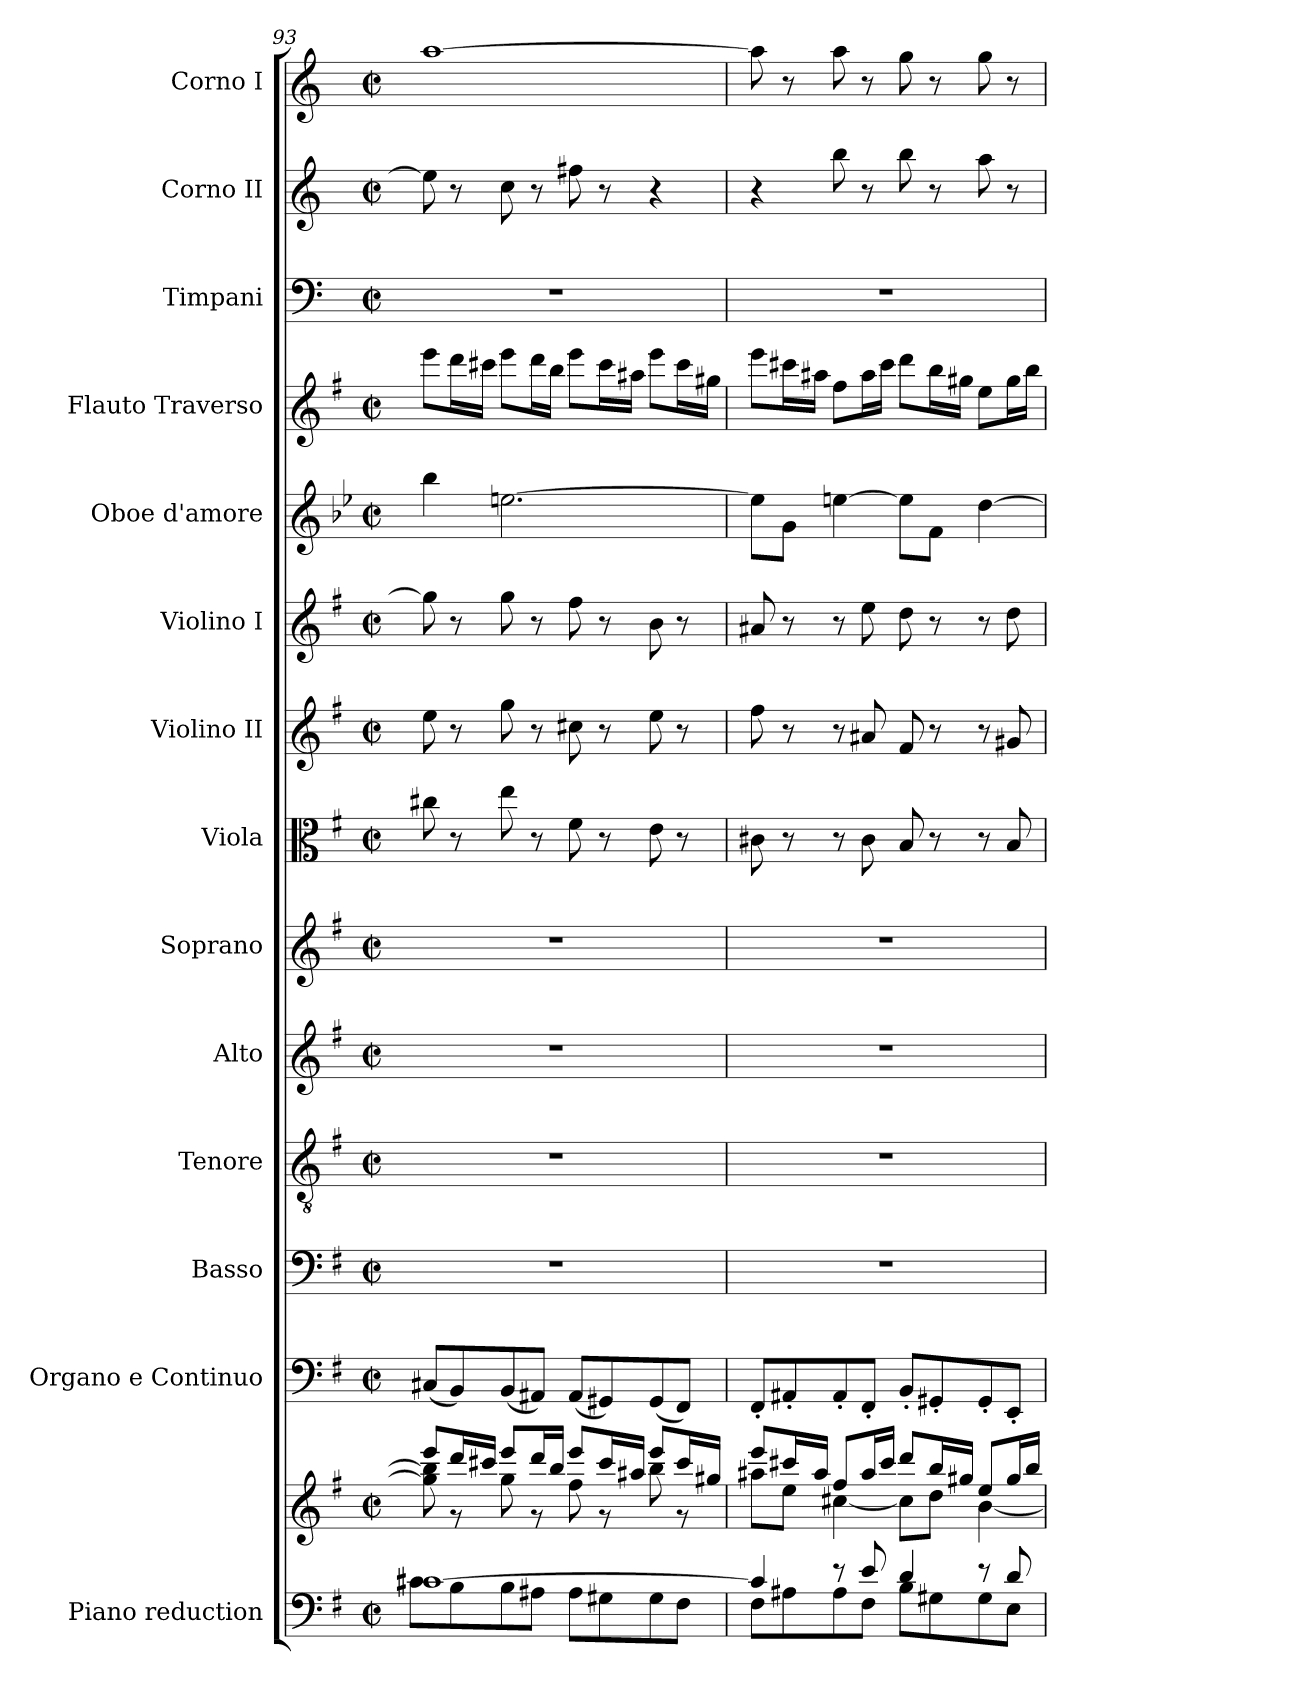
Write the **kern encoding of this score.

**kern	**kern	**kern	**kern	**kern	**kern	**kern	**kern	**kern	**kern	**kern	**kern	**kern	**kern	**kern
*part14	*part14	*part13	*part12	*part11	*part10	*part9	*part8	*part7	*part6	*part5	*part4	*part3	*part2	*part1
*staff15	*staff14	*staff13	*staff12	*staff11	*staff10	*staff9	*staff8	*staff7	*staff6	*staff5	*staff4	*staff3	*staff2	*staff1
*I"Piano reduction	*	*I"Organo e Continuo	*I"Basso	*I"Tenore	*I"Alto	*I"Soprano	*I"Viola	*I"Violino II	*I"Violino I	*I"Oboe d'amore	*I"Flauto Traverso	*I"Timpani	*I"Corno II	*I"Corno I
*I'Pno	*	*	*	*	*	*	*	*	*	*I'Ob	*I'Fl	*I'Timp	*	*
*clefF4	*clefG2	*clefF4	*clefF4	*clefGv2	*clefG2	*clefG2	*clefC3	*clefG2	*clefG2	*clefG2	*clefG2	*clefF4	*clefG2	*clefG2
*	*	*	*	*	*	*	*	*	*	*ITrd2c3	*	*	*ITrd3c5	*ITrd3c5
*k[f#]	*k[f#]	*k[f#]	*k[f#]	*k[f#]	*k[f#]	*k[f#]	*k[f#]	*k[f#]	*k[f#]	*k[f#]	*k[f#]	*k[]	*k[f#]	*k[f#]
*M2/2	*M2/2	*M2/2	*M2/2	*M2/2	*M2/2	*M2/2	*M2/2	*M2/2	*M2/2	*M2/2	*M2/2	*M2/2	*M2/2	*M2/2
*met(c|)	*met(c|)	*met(c|)	*met(c|)	*met(c|)	*met(c|)	*met(c|)	*met(c|)	*met(c|)	*met(c|)	*met(c|)	*met(c|)	*met(c|)	*met(c|)	*met(c|)
=93	=93	=93	=93	=93	=93	=93	=93	=93	=93	=93	=93	=93	=93	=93
*^	*^	*	*	*	*	*	*	*	*	*	*	*	*	*
[1c#X	8c#\L	8eee/L	8gg\] 8bb\]	(8C#X/L	1r	1r	1r	1r	8cc#X\	8ee\	8gg\]	4gg\	8eee\L	1r	8b\]	[1ee
.	8B\	16ddd/L	8r	8BB/)	.	.	.	.	8r	8r	8r	.	16ddd\L	.	8r	.
.	.	16ccc#X/JJ	.	.	.	.	.	.	.	.	.	.	16ccc#X\JJ	.	.	.
.	8B\	8eee/L	8gg\	(8BB/	.	.	.	.	8ee\	8gg\	8gg\	[2.cc#X\	8eee\L	.	8g\	.
.	8A#X\J	16ddd/L	8r	8AA#X/J)	.	.	.	.	8r	8r	8r	.	16ddd\L	.	8r	.
.	.	16bb/JJ	.	.	.	.	.	.	.	.	.	.	16bb\JJ	.	.	.
.	8A#\L	8eee/L	8ff#\	(8AA#/L	.	.	.	.	8f#\	8cc#X\	8ff#\	.	8eee\L	.	8cc#X\	.
.	8G#X\	16ccc#/L	8r	8GG#X/)	.	.	.	.	8r	8r	8r	.	16ccc#\L	.	8r	.
.	.	16aa#X/JJ	.	.	.	.	.	.	.	.	.	.	16aa#X\JJ	.	.	.
.	8G#\	8eee/L	8bb\	(8GG#/	.	.	.	.	8e\	8ee\	8b\	.	8eee\L	.	4r	.
.	8F#\J	16ccc#/L	8r	8FF#/J)	.	.	.	.	8r	8r	8r	.	16ccc#\L	.	.	.
.	.	16gg#X/JJ	.	.	.	.	.	.	.	.	.	.	16gg#X\JJ	.	.	.
!!LO:PB:g=z
=94	=94	=94	=94	=94	=94	=94	=94	=94	=94	=94	=94	=94	=94	=94	=94	=94
4c#/]	8F#\L	8eee/L	8aa#X\L	8FF#'/L	1r	1r	1r	1r	8c#X\	8ff#\	8a#X/	8cc#\L]	8eee\L	1r	4r	8ee\]
.	8A#X\	16ccc#X/L	8ee\J	8AA#X'/	.	.	.	.	8r	8r	8r	8e\J	16ccc#X\L	.	.	8r
.	.	16aa#/JJ	.	.	.	.	.	.	.	.	.	.	16aa#X\JJ	.	.	.
8r	8A#\	8ff#/L	[4cc#X\	8AA#'/	.	.	.	.	8r	8r	8r	[4cc#X\	8ff#\L	.	8ff#\	8ee\
8e/	8F#\J	16aa#/L	.	8FF#'/J	.	.	.	.	8c#\	8a#X/	8ee\	.	16aa#\L	.	8r	8r
.	.	16ccc#/JJ	.	.	.	.	.	.	.	.	.	.	16ccc#\JJ	.	.	.
4d/	8B\L	8ddd/L	8cc#\L]	8BB'/L	.	.	.	.	8B/	8f#/	8dd\	8cc#\L]	8ddd\L	.	8ff#\	8dd\
.	8G#X\	16bb/L	8dd\J	8GG#X'/	.	.	.	.	8r	8r	8r	8d\J	16bb\L	.	8r	8r
.	.	16gg#X/JJ	.	.	.	.	.	.	.	.	.	.	16gg#X\JJ	.	.	.
8r	8G#\	8ee/L	[4b\	8GG#'/	.	.	.	.	8r	8r	8r	[4b\	8ee\L	.	8ee\	8dd\
8d/	8E\J	16gg#/L	.	8EE'/J	.	.	.	.	8B/	8g#X/	8dd\	.	16gg#\L	.	8r	8r
.	.	16bb/JJ	.	.	.	.	.	.	.	.	.	.	16bb\JJ	.	.	.
*v	*v	*	*	*	*	*	*	*	*	*	*	*	*	*	*	*
*	*v	*v	*	*	*	*	*	*	*	*	*	*	*	*	*
=	=	=	=	=	=	=	=	=	=	=	=	=	=	=
*-	*-	*-	*-	*-	*-	*-	*-	*-	*-	*-	*-	*-	*-	*-
